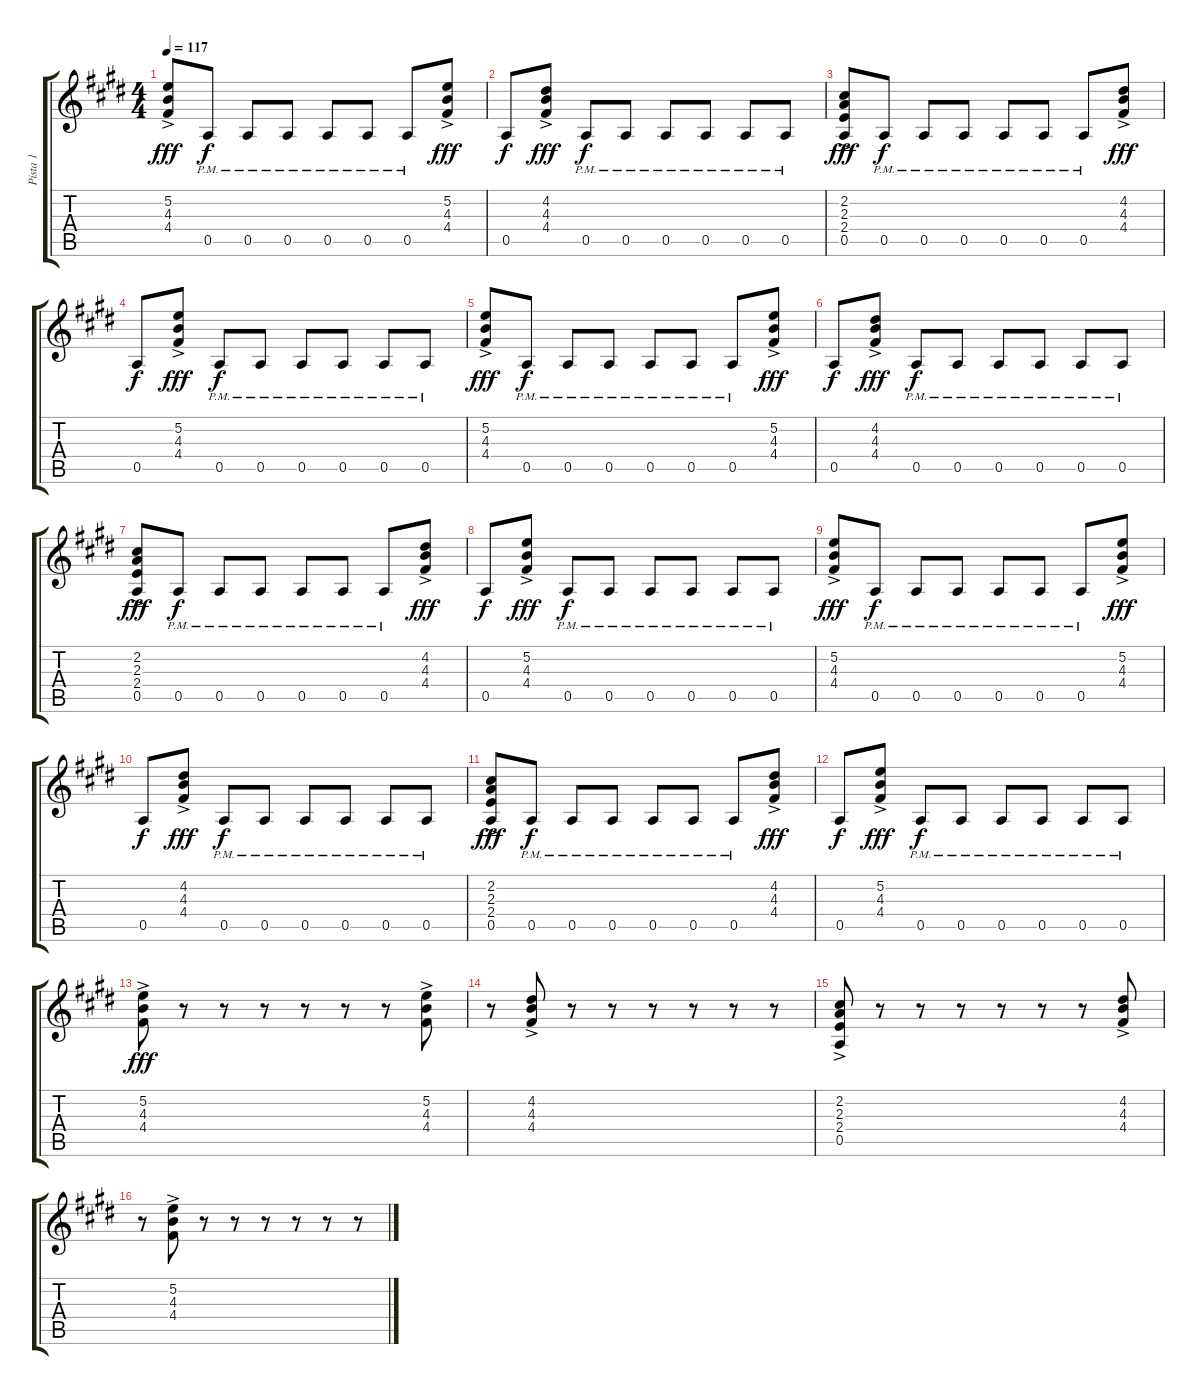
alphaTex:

\track ("Pista 1" "Pista 1") {instrument electricguitarclean}
\staff {score tabs}
\tuning (E4 B3 G3 D3 A2 E2) {hide}
\ts (4 4)
\tempo 117
\clef g2
\ks e
(5.2 4.3 4.4{ac}).8{dy fff} 0.5{pm}.8{dy f} 0.5{pm}.8 0.5{pm}.8 0.5{pm}.8 0.5{pm}.8 0.5{pm}.8 (5.2{ac} 4.3 4.4).8{dy fff} |
0.5.8{dy f} (4.2{ac} 4.3 4.4).8{dy fff} 0.5{pm}.8{dy f} 0.5{pm}.8 0.5{pm}.8 0.5{pm}.8 0.5{pm}.8 0.5{pm}.8 |
(2.2 2.3 2.4{ac} 0.5).8{dy fff} 0.5{pm}.8{dy f} 0.5{pm}.8 0.5{pm}.8 0.5{pm}.8 0.5{pm}.8 0.5{pm}.8 (4.2{ac} 4.3 4.4).8{dy fff} |
0.5.8{dy f} (5.2{ac} 4.3 4.4).8{dy fff} 0.5{pm}.8{dy f} 0.5{pm}.8 0.5{pm}.8 0.5{pm}.8 0.5{pm}.8 0.5{pm}.8 |
(5.2 4.3 4.4{ac}).8{dy fff} 0.5{pm}.8{dy f} 0.5{pm}.8 0.5{pm}.8 0.5{pm}.8 0.5{pm}.8 0.5{pm}.8 (5.2{ac} 4.3 4.4).8{dy fff} |
0.5.8{dy f} (4.2{ac} 4.3 4.4).8{dy fff} 0.5{pm}.8{dy f} 0.5{pm}.8 0.5{pm}.8 0.5{pm}.8 0.5{pm}.8 0.5{pm}.8 |
(2.2 2.3 2.4{ac} 0.5).8{dy fff} 0.5{pm}.8{dy f} 0.5{pm}.8 0.5{pm}.8 0.5{pm}.8 0.5{pm}.8 0.5{pm}.8 (4.2{ac} 4.3 4.4).8{dy fff} |
0.5.8{dy f} (5.2{ac} 4.3 4.4).8{dy fff} 0.5{pm}.8{dy f} 0.5{pm}.8 0.5{pm}.8 0.5{pm}.8 0.5{pm}.8 0.5{pm}.8 |
(5.2 4.3 4.4{ac}).8{dy fff} 0.5{pm}.8{dy f} 0.5{pm}.8 0.5{pm}.8 0.5{pm}.8 0.5{pm}.8 0.5{pm}.8 (5.2{ac} 4.3 4.4).8{dy fff} |
0.5.8{dy f} (4.2{ac} 4.3 4.4).8{dy fff} 0.5{pm}.8{dy f} 0.5{pm}.8 0.5{pm}.8 0.5{pm}.8 0.5{pm}.8 0.5{pm}.8 |
(2.2 2.3 2.4{ac} 0.5).8{dy fff} 0.5{pm}.8{dy f} 0.5{pm}.8 0.5{pm}.8 0.5{pm}.8 0.5{pm}.8 0.5{pm}.8 (4.2{ac} 4.3 4.4).8{dy fff} |
0.5.8{dy f} (5.2{ac} 4.3 4.4).8{dy fff} 0.5{pm}.8{dy f} 0.5{pm}.8 0.5{pm}.8 0.5{pm}.8 0.5{pm}.8 0.5{pm}.8 |
(5.2 4.3 4.4{ac}).8{dy fff} r.8 r.8 r.8 r.8 r.8 r.8 (5.2{ac} 4.3 4.4).8 |
r.8 (4.2{ac} 4.3 4.4).8 r.8 r.8 r.8 r.8 r.8 r.8 |
(2.2 2.3 2.4{ac} 0.5).8 r.8 r.8 r.8 r.8 r.8 r.8 (4.2{ac} 4.3 4.4).8 |
r.8 (5.2{ac} 4.3 4.4).8 r.8 r.8 r.8 r.8 r.8 r.8
